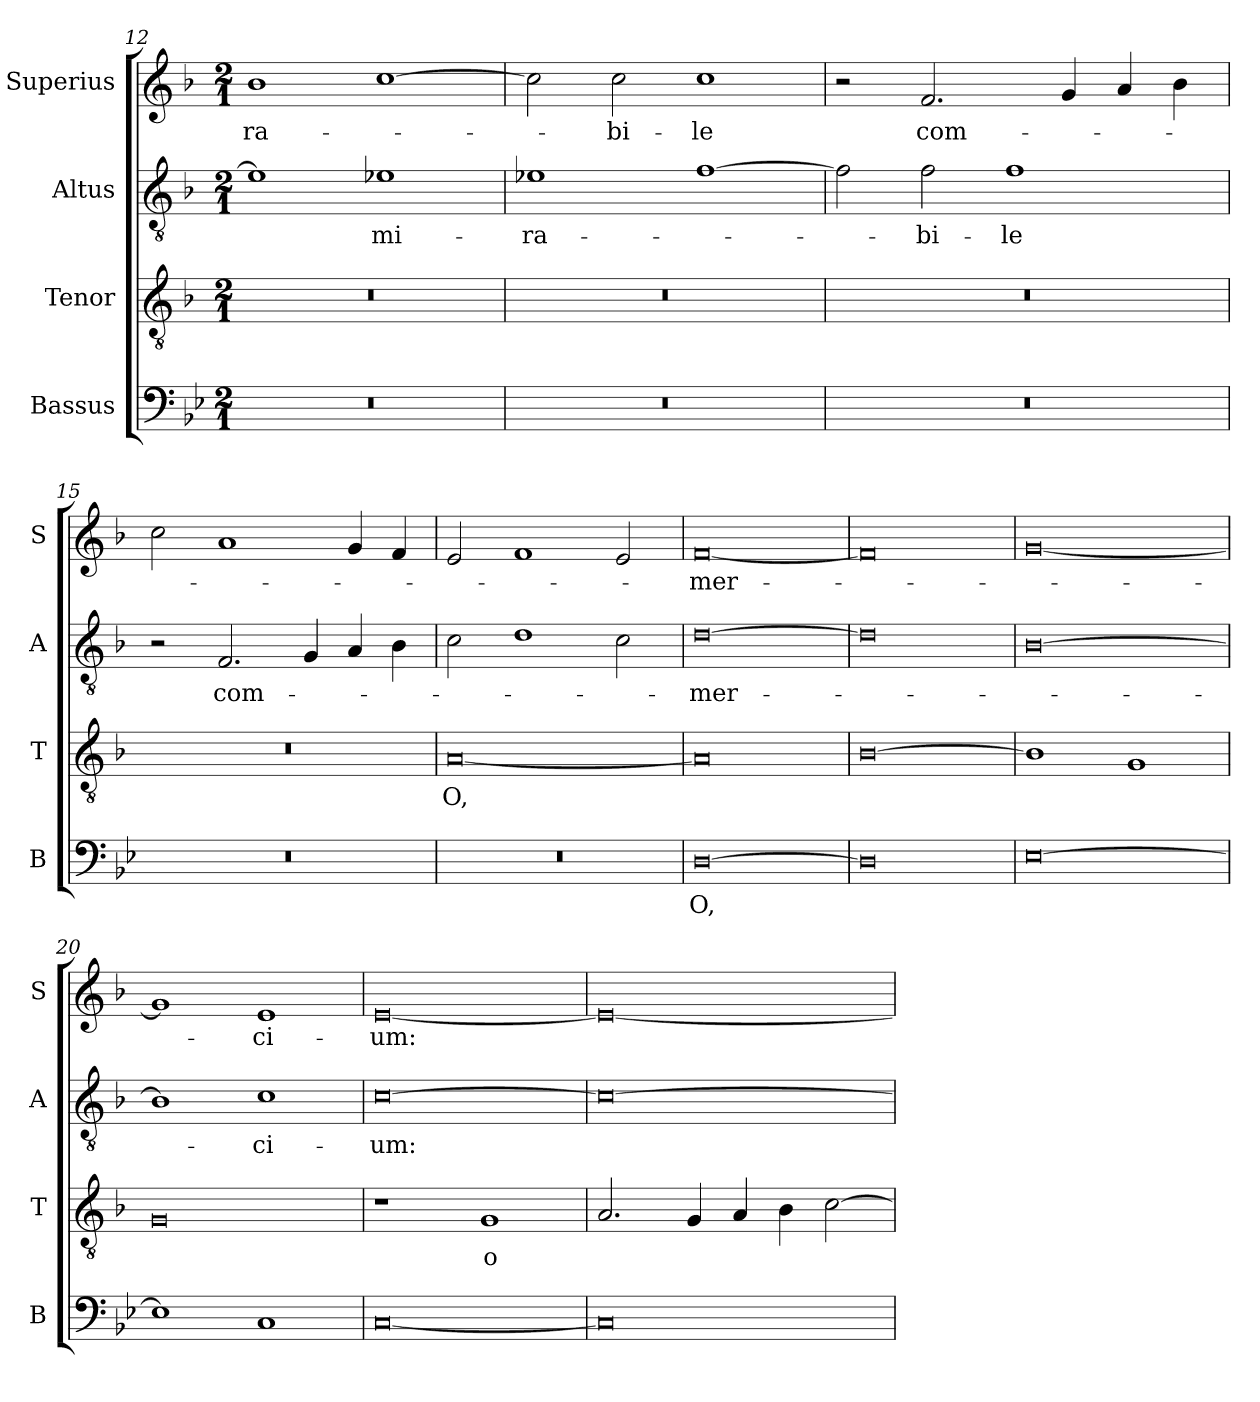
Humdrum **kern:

**kern	**text	**kern	**text	**kern	**text	**kern	**text
*part4	*part4	*part3	*part3	*part2	*part2	*part1	*part1
*staff4	*staff4	*staff3	*staff3	*staff2	*staff2	*staff1	*staff1
*I"Bassus	*	*I"Tenor	*	*I"Altus	*	*I"Superius	*
*I'B	*	*I'T	*	*I'A	*	*I'S	*
*clefF4	*	*clefGv2	*	*clefGv2	*	*clefG2	*
*k[b-e-]	*	*k[b-]	*	*k[b-]	*	*k[b-]	*
*M2/1	*	*M2/1	*	*M2/1	*	*M2/1	*
=12	=12	=12	=12	=12	=12	=12	=12
0r	.	0r	.	1e-]	.	1b-	-ra-
.	.	.	.	1e-X	-mi-	[1cc	.
=13	=13	=13	=13	=13	=13	=13	=13
0r	.	0r	.	1e-X	-ra-	2cc]	.
.	.	.	.	.	.	2cc	-bi-
.	.	.	.	[1f	.	1cc	-le
=14	=14	=14	=14	=14	=14	=14	=14
0r	.	0r	.	2f]	.	2r	.
.	.	.	.	2f	-bi-	2.f	com-
.	.	.	.	1f	-le	.	.
.	.	.	.	.	.	4g	.
.	.	.	.	.	.	4a	.
.	.	.	.	.	.	4b-	.
=15	=15	=15	=15	=15	=15	=15	=15
0r	.	0r	.	2r	.	2cc	.
.	.	.	.	2.F	com-	1a	.
.	.	.	.	4G	.	.	.
.	.	.	.	4A	.	4g	.
.	.	.	.	4B-	.	4f	.
=16	=16	=16	=16	=16	=16	=16	=16
0r	.	[0A	O,	2c	.	2e	.
.	.	.	.	1d	.	1f	.
.	.	.	.	2c	.	2e	.
=17	=17	=17	=17	=17	=17	=17	=17
[0D	O,	0A]	.	[0d	-mer-	[0f	-mer-
=18	=18	=18	=18	=18	=18	=18	=18
0D]	.	[0B-	.	0d]	.	0f]	.
=19	=19	=19	=19	=19	=19	=19	=19
[0E-	.	1B-]	.	[0B-	.	[0g	.
.	.	1G	.	.	.	.	.
=20	=20	=20	=20	=20	=20	=20	=20
1E-]	.	0G	.	1B-]	.	1g]	.
1C	.	.	.	1c	-ci-	1e	-ci-
=21	=21	=21	=21	=21	=21	=21	=21
[0C	.	1r	.	[0c	-um:	[0e	-um:
.	.	1G	o	.	.	.	.
=22	=22	=22	=22	=22	=22	=22	=22
0C]	.	2.A	.	0c_	.	0e_	.
.	.	4G	.	.	.	.	.
.	.	4A	.	.	.	.	.
.	.	4B-	.	.	.	.	.
.	.	[2c	.	.	.	.	.
=	=	=	=	=	=	=	=
*-	*-	*-	*-	*-	*-	*-	*-
